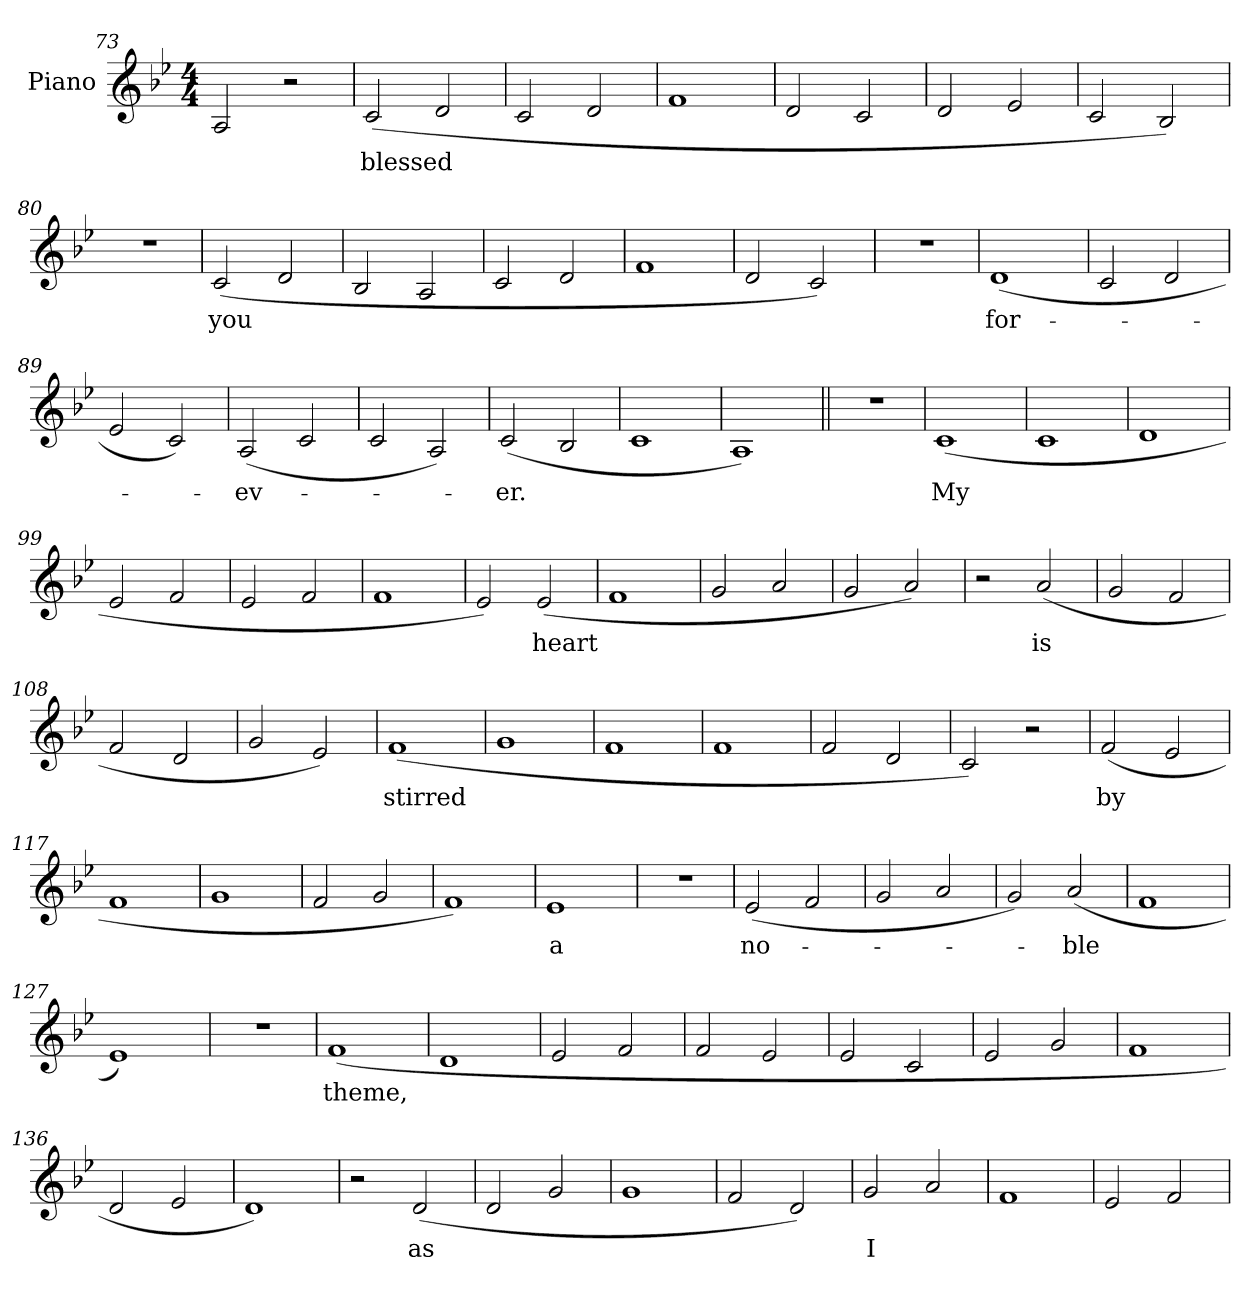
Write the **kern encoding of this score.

**kern	**text
*part1	*part1
*staff1	*staff1
*I"Piano	*
*I'Pno.	*
*clefG2	*
*k[b-e-]	*
*M4/4	*
=73	=73
2A/	.
2r	.
=74	=74
!	!LO:LY:b
(>2c/	blessed
2d/	.
=75	=75
2c/	.
2d/	.
=76	=76
1f	.
!!LO:LB:g=z
=77	=77
2d/	.
2c/	.
=78	=78
2d/	.
2e-/	.
=79	=79
2c/	.
2B-/)	.
=80	=80
1r	.
=81	=81
!	!LO:LY:b
(>2c/	you
2d/	.
=82	=82
2B-/	.
2A/	.
=83	=83
2c/	.
2d/	.
=84	=84
1f	.
=85	=85
2d/	.
2c/)	.
=86	=86
1r	.
=87	=87
!	!LO:LY:b
(1d	for-
!!LO:LB:g=z
=88	=88
2c/	.
2d/	.
=89	=89
2e-/	.
2c/)	.
=90	=90
!	!LO:LY:b
(>2A/	-ev-
2c/	.
=91	=91
2c/	.
2A/)	.
=92	=92
!	!LO:LY:b
(2c/	-er.
2B-/	.
=93	=93
1c	.
=94	=94
1A)	.
=95||	=95||
1r	.
=96	=96
!	!LO:LY:b
(>1c	My
=97	=97
1c	.
=98	=98
1d	.
!!LO:LB:g=z
=99	=99
2e-/	.
2f/	.
=100	=100
2e-/	.
2f/	.
=101	=101
1f	.
=102	=102
2e-/)	.
!	!LO:LY:b
(>2e-/	heart
=103	=103
1f	.
=104	=104
2g/	.
2a/	.
=105	=105
2g/	.
2a/)	.
=106	=106
2r	.
!	!LO:LY:b
(2a/	is
=107	=107
2g/	.
2f/	.
=108	=108
2f/	.
2d/	.
=109	=109
2g/	.
2e-/)	.
!!LO:PB:g=z
=110	=110
!	!LO:LY:b
(>1f	stirred
=111	=111
1g	.
=112	=112
1f	.
=113	=113
1f	.
=114	=114
2f/	.
2d/	.
=115	=115
2c/)	.
2r	.
=116	=116
!	!LO:LY:b
(2f/	by
2e-/	.
=117	=117
1f	.
=118	=118
1g	.
=119	=119
2f/	.
2g/	.
=120	=120
1f)	.
!!LO:LB:g=z
=121	=121
!	!LO:LY:b
1e-	a
=122	=122
1r	.
=123	=123
!	!LO:LY:b
(>2e-/	no-
2f/	.
=124	=124
2g/	.
2a/	.
=125	=125
2g/)	.
!	!LO:LY:b
(2a/	-ble
=126	=126
1f	.
=127	=127
1e-)	.
=128	=128
1r	.
=129	=129
!	!LO:LY:b
(1f	theme,
=130	=130
1d	.
=131	=131
2e-/	.
2f/	.
!!LO:LB:g=z
=132	=132
2f/	.
2e-/	.
=133	=133
2e-/	.
2c/	.
=134	=134
2e-/	.
2g/	.
=135	=135
1f	.
=136	=136
2d/	.
2e-/	.
=137	=137
1d)	.
=138	=138
2r	.
!	!LO:LY:b
(>2d/	as
=139	=139
2d/	.
2g/	.
=140	=140
1g	.
=141	=141
2f/	.
2d/)	.
=142	=142
!	!LO:LY:b
2g/	I
2a/	.
!!LO:LB:g=z
=143	=143
1f	.
=144	=144
2e-/	.
2f/	.
=	=
*-	*-
